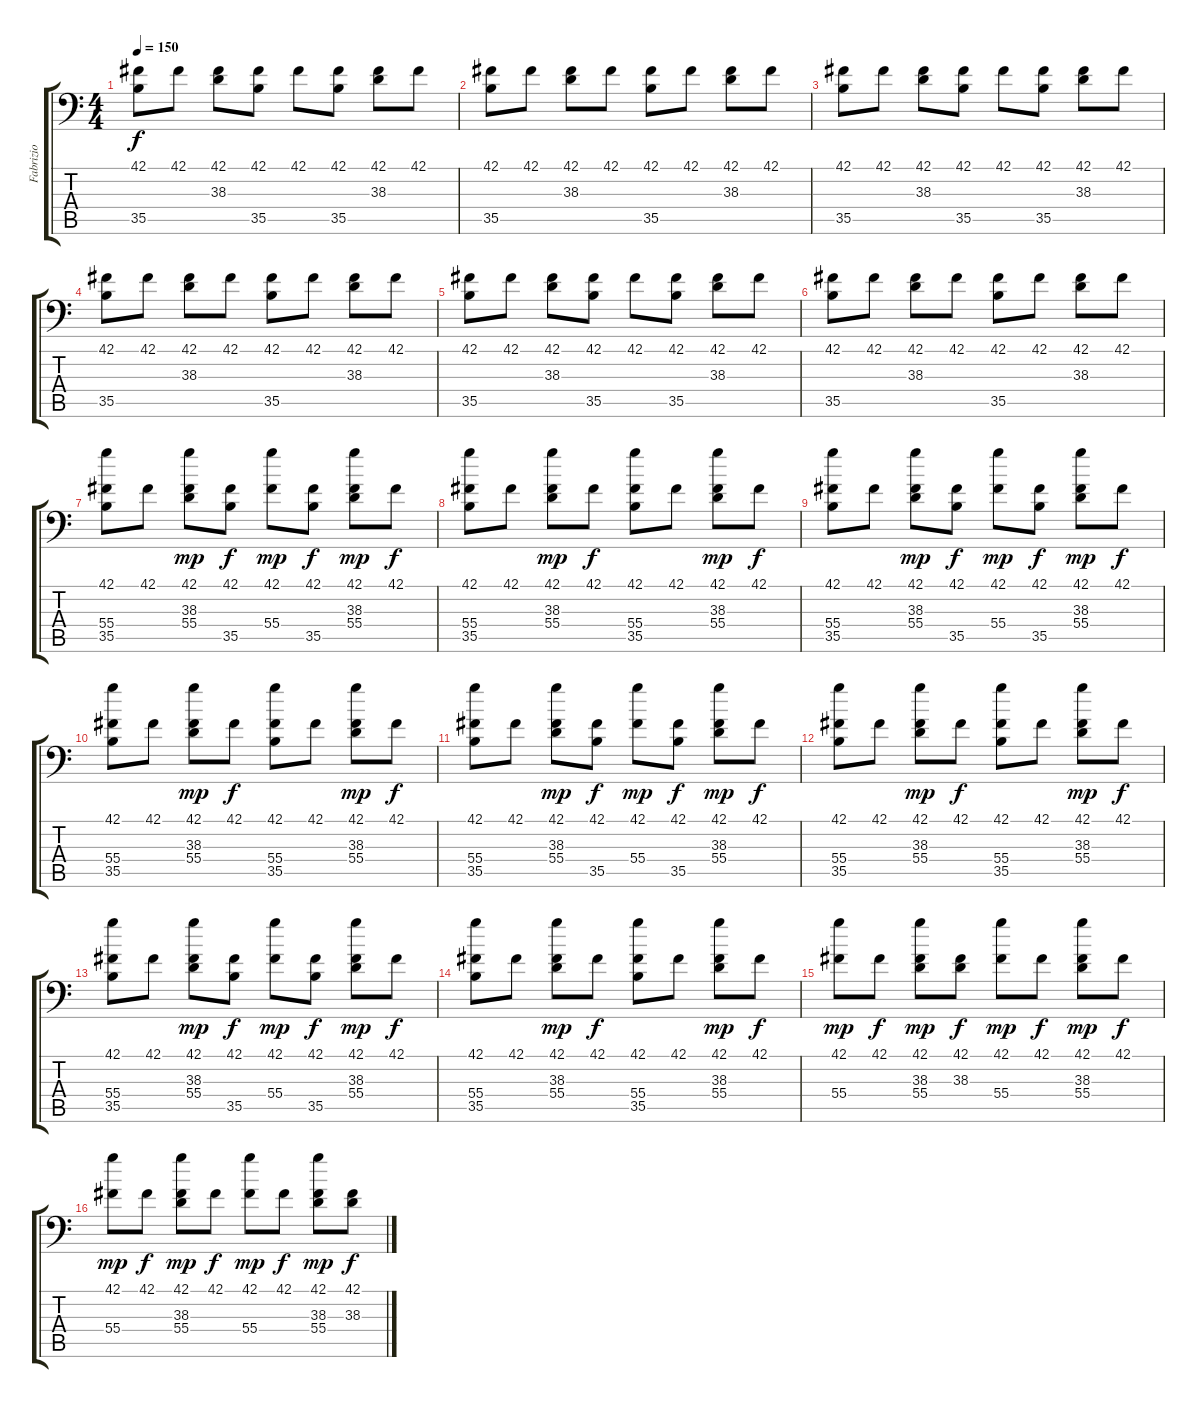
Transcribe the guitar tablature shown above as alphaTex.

\track ("Fabrizio " "Fabrizio ") {instrument acousticgrandpiano}
\staff {score tabs}
\tuning (C-1 C-1 C-1 C-1 C-1 C-1) {hide}
\ts (4 4)
\tempo 150
\clef f4
\ks c
(42.1 35.5).8{dy f} 42.1.8 (42.1 38.3).8 (42.1 35.5).8 42.1.8 (42.1 35.5).8 (42.1 38.3).8 42.1.8 |
(42.1 35.5).8 42.1.8 (42.1 38.3).8 42.1.8 (42.1 35.5).8 42.1.8 (42.1 38.3).8 42.1.8 |
(42.1 35.5).8 42.1.8 (42.1 38.3).8 (42.1 35.5).8 42.1.8 (42.1 35.5).8 (42.1 38.3).8 42.1.8 |
(42.1 35.5).8 42.1.8 (42.1 38.3).8 42.1.8 (42.1 35.5).8 42.1.8 (42.1 38.3).8 42.1.8 |
(42.1 35.5).8 42.1.8 (42.1 38.3).8 (42.1 35.5).8 42.1.8 (42.1 35.5).8 (42.1 38.3).8 42.1.8 |
(42.1 35.5).8 42.1.8 (42.1 38.3).8 42.1.8 (42.1 35.5).8 42.1.8 (42.1 38.3).8 42.1.8 |
(42.1 55.4 35.5).8 42.1.8 (42.1 38.3 55.4).8{dy mp} (42.1 35.5).8{dy f} (42.1 55.4).8{dy mp} (42.1 35.5).8{dy f} (42.1 38.3 55.4).8{dy mp} 42.1.8{dy f} |
(42.1 55.4 35.5).8 42.1.8 (42.1 38.3 55.4).8{dy mp} 42.1.8{dy f} (42.1 55.4 35.5).8 42.1.8 (42.1 38.3 55.4).8{dy mp} 42.1.8{dy f} |
(42.1 55.4 35.5).8 42.1.8 (42.1 38.3 55.4).8{dy mp} (42.1 35.5).8{dy f} (42.1 55.4).8{dy mp} (42.1 35.5).8{dy f} (42.1 38.3 55.4).8{dy mp} 42.1.8{dy f} |
(42.1 55.4 35.5).8 42.1.8 (42.1 38.3 55.4).8{dy mp} 42.1.8{dy f} (42.1 55.4 35.5).8 42.1.8 (42.1 38.3 55.4).8{dy mp} 42.1.8{dy f} |
(42.1 55.4 35.5).8 42.1.8 (42.1 38.3 55.4).8{dy mp} (42.1 35.5).8{dy f} (42.1 55.4).8{dy mp} (42.1 35.5).8{dy f} (42.1 38.3 55.4).8{dy mp} 42.1.8{dy f} |
(42.1 55.4 35.5).8 42.1.8 (42.1 38.3 55.4).8{dy mp} 42.1.8{dy f} (42.1 55.4 35.5).8 42.1.8 (42.1 38.3 55.4).8{dy mp} 42.1.8{dy f} |
(42.1 55.4 35.5).8 42.1.8 (42.1 38.3 55.4).8{dy mp} (42.1 35.5).8{dy f} (42.1 55.4).8{dy mp} (42.1 35.5).8{dy f} (42.1 38.3 55.4).8{dy mp} 42.1.8{dy f} |
(42.1 55.4 35.5).8 42.1.8 (42.1 38.3 55.4).8{dy mp} 42.1.8{dy f} (42.1 55.4 35.5).8 42.1.8 (42.1 38.3 55.4).8{dy mp} 42.1.8{dy f} |
(42.1 55.4).8{dy mp} 42.1.8{dy f} (42.1 38.3 55.4).8{dy mp} (42.1 38.3).8{dy f} (42.1 55.4).8{dy mp} 42.1.8{dy f} (42.1 38.3 55.4).8{dy mp} 42.1.8{dy f} |
(42.1 55.4).8{dy mp} 42.1.8{dy f} (42.1 38.3 55.4).8{dy mp} 42.1.8{dy f} (42.1 55.4).8{dy mp} 42.1.8{dy f} (42.1 38.3 55.4).8{dy mp} (42.1 38.3).8{dy f}
